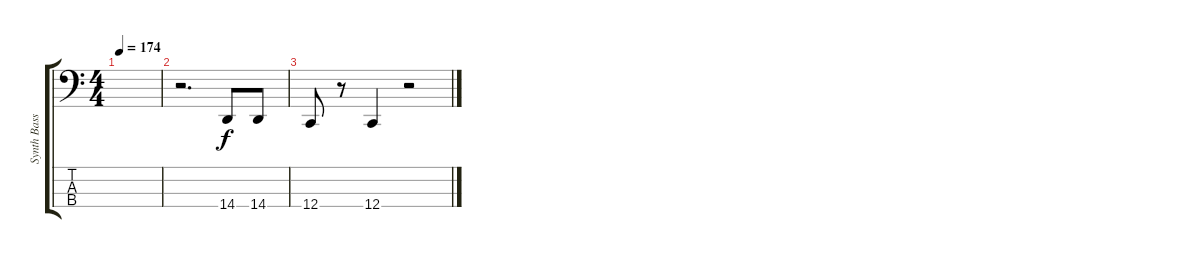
\track ("Synth Bass" "Synth Bass") {instrument lead8bassandlead}
\staff {score tabs}
\tuning (F2 C2 G1 C1) {hide}
\ts (4 4)
\tempo 174
\clef f4
\ks c
|
r.2{d} 14.4.8 14.4.8 |
12.4.8 r.8 12.4.4 r.2
